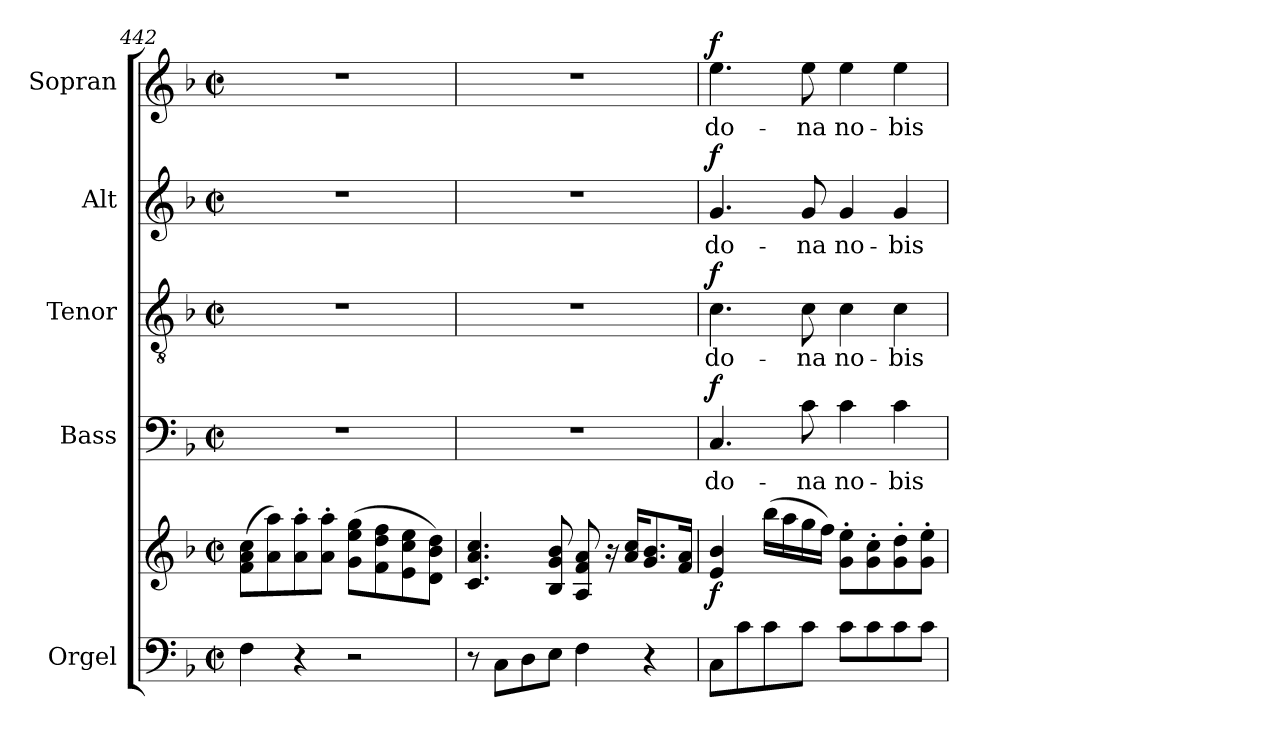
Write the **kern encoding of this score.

**kern	**kern	**dynam	**kern	**text	**dynam	**kern	**text	**dynam	**kern	**text	**dynam	**kern	**text	**dynam
*part5	*part5	*part5	*part4	*part4	*part4	*part3	*part3	*part3	*part2	*part2	*part2	*part1	*part1	*part1
*staff6	*staff5	*staff5/6	*staff4	*staff4	*staff4	*staff3	*staff3	*staff3	*staff2	*staff2	*staff2	*staff1	*staff1	*staff1
*I"Orgel	*	*	*I"Bass	*	*	*I"Tenor	*	*	*I"Alt	*	*	*I"Sopran	*	*
*I'Org.	*	*	*I'B.	*	*	*I'T.	*	*	*I'A.	*	*	*I'S.	*	*
*clefF4	*clefG2	*	*clefF4	*	*	*clefGv2	*	*	*clefG2	*	*	*clefG2	*	*
*k[b-]	*k[b-]	*	*k[b-]	*	*	*k[b-]	*	*	*k[b-]	*	*	*k[b-]	*	*
*F:	*F:	*	*F:	*	*	*F:	*	*	*F:	*	*	*F:	*	*
*M2/2	*M2/2	*	*M2/2	*	*	*M2/2	*	*	*M2/2	*	*	*M2/2	*	*
*met(c|)	*met(c|)	*	*met(c|)	*	*	*met(c|)	*	*	*met(c|)	*	*	*met(c|)	*	*
=442	=442	=442	=442	=442	=442	=442	=442	=442	=442	=442	=442	=442	=442	=442
4F\	(>8f\ 8a\ 8cc\L	.	1r	.	.	1r	.	.	1r	.	.	1r	.	.
.	8a\ 8aa\)	.	.	.	.	.	.	.	.	.	.	.	.	.
4r	8a\'> 8aa\'>	.	.	.	.	.	.	.	.	.	.	.	.	.
.	8a\'> 8aa\'>J	.	.	.	.	.	.	.	.	.	.	.	.	.
2r	(>8g\ 8ee\ 8gg\L	.	.	.	.	.	.	.	.	.	.	.	.	.
.	8f\ 8dd\ 8ff\	.	.	.	.	.	.	.	.	.	.	.	.	.
.	8e\ 8cc\ 8ee\	.	.	.	.	.	.	.	.	.	.	.	.	.
.	8d\ 8b-\ 8dd\J)	.	.	.	.	.	.	.	.	.	.	.	.	.
!!LO:PB:g=z
=443	=443	=443	=443	=443	=443	=443	=443	=443	=443	=443	=443	=443	=443	=443
8r	4.c/ 4.a/ 4.cc/	.	1r	.	.	1r	.	.	1r	.	.	1r	.	.
8C\L	.	.	.	.	.	.	.	.	.	.	.	.	.	.
8D\	.	.	.	.	.	.	.	.	.	.	.	.	.	.
8E\J	8B-/ 8g/ 8b-/	.	.	.	.	.	.	.	.	.	.	.	.	.
4F\	8A/ 8f/ 8a/	.	.	.	.	.	.	.	.	.	.	.	.	.
.	16r	.	.	.	.	.	.	.	.	.	.	.	.	.
.	16a/ 16cc/KL	.	.	.	.	.	.	.	.	.	.	.	.	.
4r	8.g/ 8.b-/	.	.	.	.	.	.	.	.	.	.	.	.	.
.	16f/ 16a/Jk	.	.	.	.	.	.	.	.	.	.	.	.	.
=444	=444	=444	=444	=444	=444	=444	=444	=444	=444	=444	=444	=444	=444	=444
!	!	!LO:DY:b	!	!LO:LY:b	!LO:DY:a	!	!LO:LY:b	!LO:DY:a	!	!LO:LY:b	!LO:DY:a	!	!LO:LY:b	!LO:DY:a
8C\L	4e/ 4b-/	f	4.C/	do-	f	4.c\	do-	f	4.g/	do-	f	4.ee\	do-	f
8c\	.	.	.	.	.	.	.	.	.	.	.	.	.	.
8c\	(>16bb-\LL	.	.	.	.	.	.	.	.	.	.	.	.	.
.	16aa\	.	.	.	.	.	.	.	.	.	.	.	.	.
!	!	!	!	!LO:LY:b	!	!	!LO:LY:b	!	!	!LO:LY:b	!	!	!LO:LY:b	!
8c\J	16gg\	.	8c\	-na	.	8c\	-na	.	8g/	-na	.	8ee\	-na	.
.	16ff\JJ)	.	.	.	.	.	.	.	.	.	.	.	.	.
!	!	!	!	!LO:LY:b	!	!	!LO:LY:b	!	!	!LO:LY:b	!	!	!LO:LY:b	!
8c\L	8g\'> 8ee\'>L	.	4c\	no-	.	4c\	no-	.	4g/	no-	.	4ee\	no-	.
8c\	8g\'> 8cc\'>	.	.	.	.	.	.	.	.	.	.	.	.	.
!	!	!	!	!LO:LY:b	!	!	!LO:LY:b	!	!	!LO:LY:b	!	!	!LO:LY:b	!
8c\	8g\'> 8dd\'>	.	4c\	-bis	.	4c\	-bis	.	4g/	-bis	.	4ee\	-bis	.
8c\J	8g\'> 8ee\'>J	.	.	.	.	.	.	.	.	.	.	.	.	.
=	=	=	=	=	=	=	=	=	=	=	=	=	=	=
*-	*-	*-	*-	*-	*-	*-	*-	*-	*-	*-	*-	*-	*-	*-
